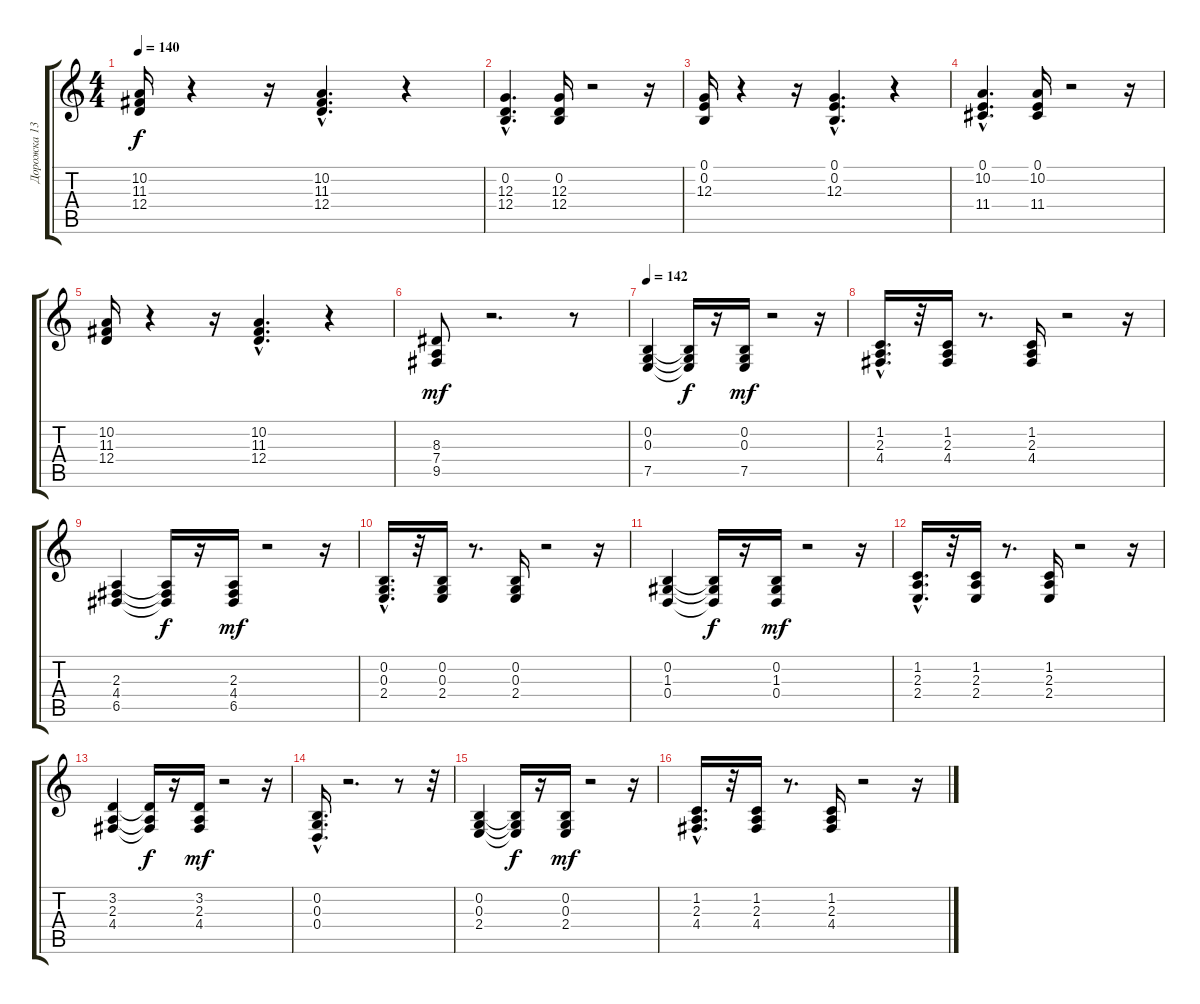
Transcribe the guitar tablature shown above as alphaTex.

\track ("Дорожка 13" "Дорожка 13") {instrument acousticgrandpiano}
\staff {score tabs}
\tuning (E4 B3 G3 D3 A2 E2) {hide}
\ts (4 4)
\tempo 140
\clef g2
\ks c
(10.2 11.3 12.4).16{dy f} r.4 r.16 (10.2{hac} 11.3{hac} 12.4{hac}).4{d} r.4 |
(0.2{hac} 12.3{hac} 12.4{hac}).4{d} (0.2 12.3 12.4).16 r.2 r.16 |
(0.1 0.2 12.3).16 r.4 r.16 (0.1{hac} 0.2{hac} 12.3{hac}).4{d} r.4 |
(0.1{hac} 10.2{hac} 11.4{hac}).4{d} (0.1 10.2 11.4).16 r.2 r.16 |
(10.2 11.3 12.4).16 r.4 r.16 (10.2{hac} 11.3{hac} 12.4{hac}).4{d} r.4 |
(8.3 7.4 9.5).8{dy mf} r.2{d} r.8 |
\tempo 142
(0.2 0.3 7.5).4{volume 5} (0.2{t} 0.3{t} 7.5{t}).16{dy f} r.16 (0.2 0.3 7.5).16{dy mf} r.2 r.16 |
(1.2{hac} 2.3{hac} 4.4{hac}).16{d} r.32 (1.2 2.3 4.4).16 r.8{d} (1.2 2.3 4.4).16 r.2 r.16 |
(2.3 4.4 6.5).4 (2.3{t} 4.4{t} 6.5{t}).16{dy f} r.16 (2.3 4.4 6.5).16{dy mf} r.2 r.16 |
(0.2{hac} 0.3{hac} 2.4{hac}).16{d} r.32 (0.2 0.3 2.4).16 r.8{d} (0.2 0.3 2.4).16 r.2 r.16 |
(0.2 1.3 0.4).4 (0.2{t} 1.3{t} 0.4{t}).16{dy f} r.16 (0.2 1.3 0.4).16{dy mf} r.2 r.16 |
(1.2{hac} 2.3{hac} 2.4{hac}).16{d} r.32 (1.2 2.3 2.4).16 r.8{d} (1.2 2.3 2.4).16 r.2 r.16 |
(3.2 2.3 4.4).4 (3.2{t} 2.3{t} 4.4{t}).16{dy f} r.16 (3.2 2.3 4.4).16{dy mf} r.2 r.16 |
(0.2{hac} 0.3{hac} 0.4{hac}).16{d} r.2{d} r.8 r.32 |
(0.2 0.3 2.4).4{volume 5} (0.2{t} 0.3{t} 2.4{t}).16{dy f} r.16 (0.2 0.3 2.4).16{dy mf} r.2 r.16 |
(1.2{hac} 2.3{hac} 4.4{hac}).16{d} r.32 (1.2 2.3 4.4).16 r.8{d} (1.2 2.3 4.4).16 r.2 r.16
